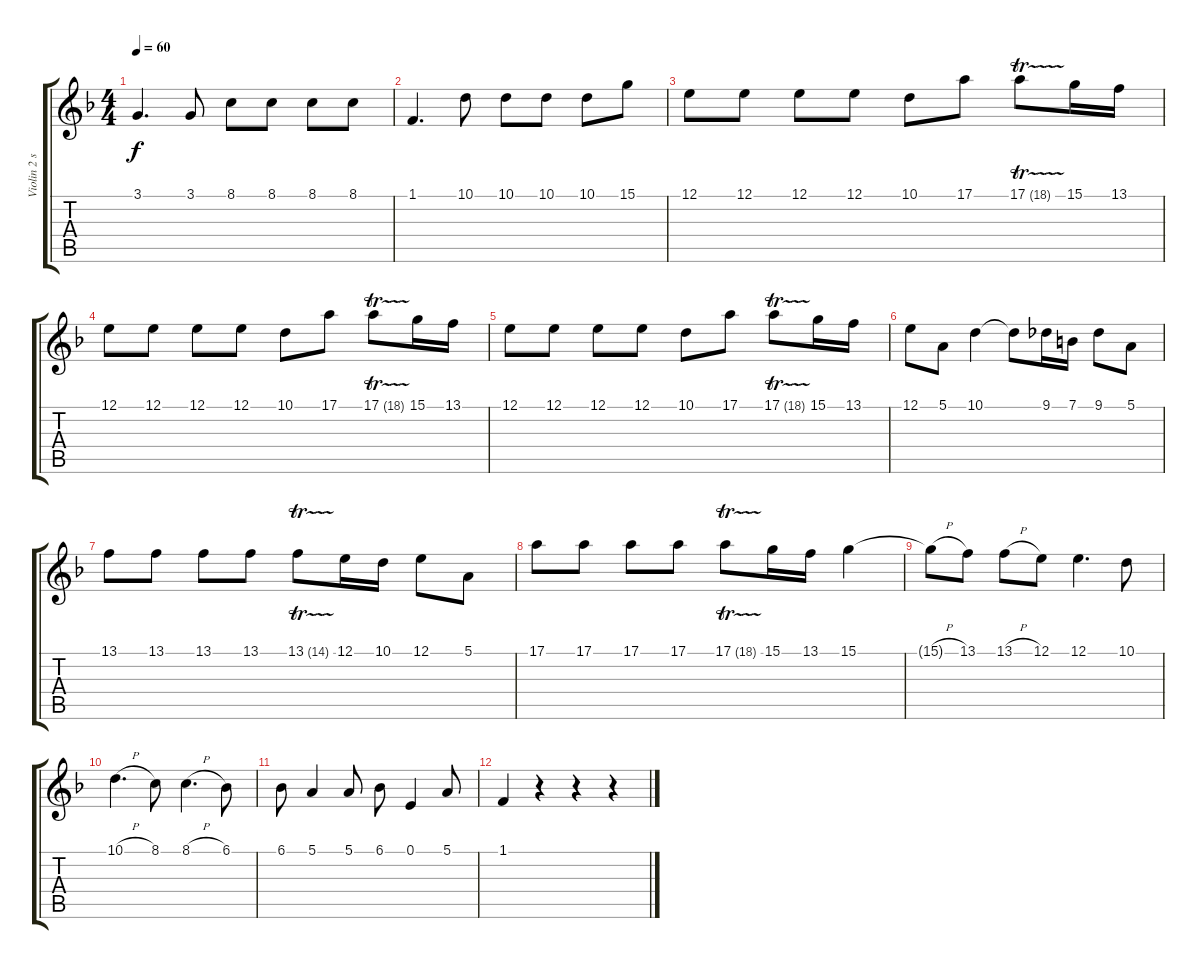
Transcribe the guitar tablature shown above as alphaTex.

\track ("Violin 2 solo" "Violin 2 s") {instrument violin}
\staff {score tabs}
\tuning (E4 B3 G3 D3 A2 E2) {hide}
\ts (4 4)
\tempo 60
\clef g2
\ks f
3.1.4{d dy f} 3.1.8 8.1.8 8.1.8 8.1.8 8.1.8 |
1.1.4{d} 10.1.8 10.1.8 10.1.8 10.1.8 15.1.8 |
12.1.8 12.1.8 12.1.8 12.1.8 10.1.8 17.1.8 17.1{tr (18 16)}.8 15.1.16 13.1.16 |
12.1.8 12.1.8 12.1.8 12.1.8 10.1.8 17.1.8 17.1{tr (18 16)}.8 15.1.16 13.1.16 |
12.1.8 12.1.8 12.1.8 12.1.8 10.1.8 17.1.8 17.1{tr (18 16)}.8 15.1.16 13.1.16 |
12.1.8 5.1.8 10.1.4 10.1{t}.8 9.1.16 7.1.16 9.1.8 5.1.8 |
13.1.8 13.1.8 13.1.8 13.1.8 13.1{tr (14 16)}.8 12.1.16 10.1.16 12.1.8 5.1.8 |
17.1.8 17.1.8 17.1.8 17.1.8 17.1{tr (18 16)}.8 15.1.16 13.1.16 15.1.4 |
15.1{h t}.8 13.1.8 13.1{h}.8 12.1.8 12.1.4{d} 10.1.8 |
10.1{h}.4{d} 8.1.8 8.1{h}.4{d} 6.1.8 |
6.1.8 5.1.4 5.1.8 6.1.8 0.1.4 5.1.8 |
1.1.4 r.4 r.4 r.4
